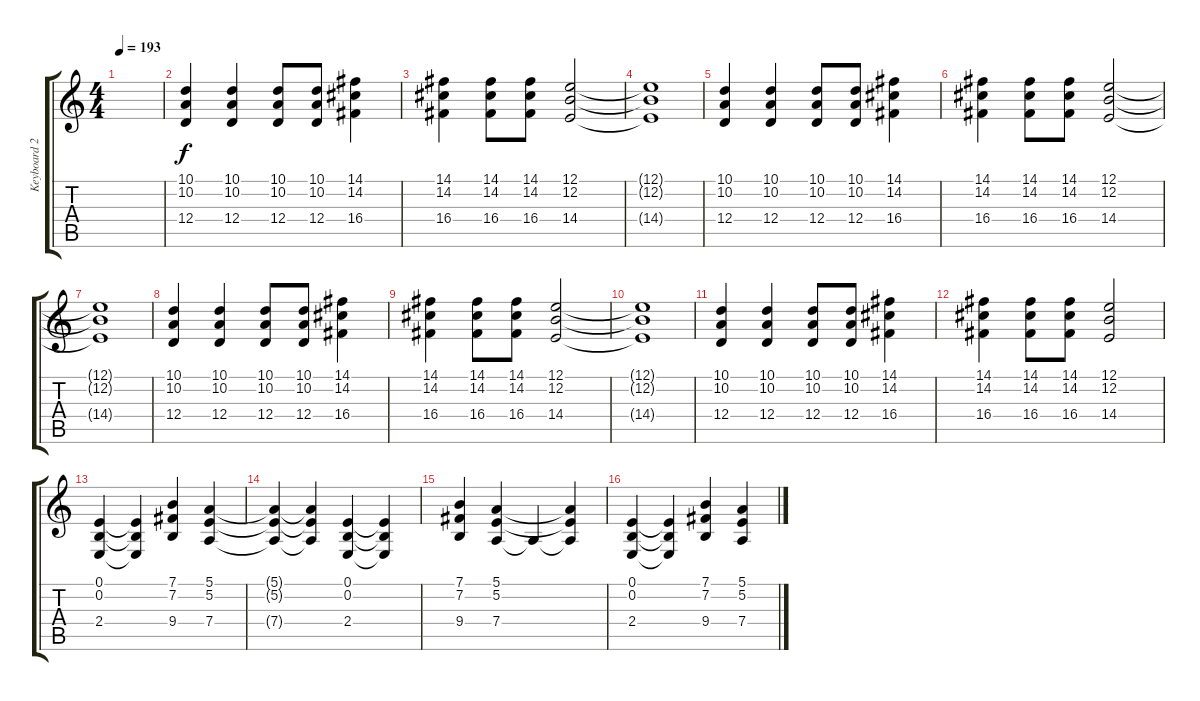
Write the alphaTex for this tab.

\track ("Keyboard 2" "Keyboard 2") {instrument stringensemble1}
\staff {score tabs}
\tuning (E4 B3 G3 D3 A2 E2) {hide}
\ts (4 4)
\tempo 193
\clef g2
\ks c
|
(10.1 10.2 12.4).4 (10.1 10.2 12.4).4 (10.1 10.2 12.4).8 (10.1 10.2 12.4).8 (14.1 14.2 16.4).4 |
(14.1 14.2 16.4).4 (14.1 14.2 16.4).8 (14.1 14.2 16.4).8 (12.1 12.2 14.4).2 |
(12.1{t} 12.2{t} 14.4{t}).1 |
(10.1 10.2 12.4).4 (10.1 10.2 12.4).4 (10.1 10.2 12.4).8 (10.1 10.2 12.4).8 (14.1 14.2 16.4).4 |
(14.1 14.2 16.4).4 (14.1 14.2 16.4).8 (14.1 14.2 16.4).8 (12.1 12.2 14.4).2 |
(12.1{t} 12.2{t} 14.4{t}).1 |
(10.1 10.2 12.4).4 (10.1 10.2 12.4).4 (10.1 10.2 12.4).8 (10.1 10.2 12.4).8 (14.1 14.2 16.4).4 |
(14.1 14.2 16.4).4 (14.1 14.2 16.4).8 (14.1 14.2 16.4).8 (12.1 12.2 14.4).2 |
(12.1{t} 12.2{t} 14.4{t}).1 |
(10.1 10.2 12.4).4 (10.1 10.2 12.4).4 (10.1 10.2 12.4).8 (10.1 10.2 12.4).8 (14.1 14.2 16.4).4 |
(14.1 14.2 16.4).4 (14.1 14.2 16.4).8 (14.1 14.2 16.4).8 (12.1 12.2 14.4).2 |
(0.1 0.2 2.4).4 (0.1{t} 0.2{t} 2.4{t}).4 (7.1 7.2 9.4).4 (5.1 5.2 7.4).4 |
(5.1{t} 5.2{t} 7.4{t}).4 (5.1{t} 5.2{t} 7.4{t}).4 (0.1 0.2 2.4).4 (0.1{t} 0.2{t} 2.4{t}).4 |
(7.1 7.2 9.4).4 (5.1 5.2 7.4).4 7.4{t}.4 (5.1{t} 5.2{t} 7.4{t}).4 |
(0.1 0.2 2.4).4 (0.1{t} 0.2{t} 2.4{t}).4 (7.1 7.2 9.4).4 (5.1 5.2 7.4).4
